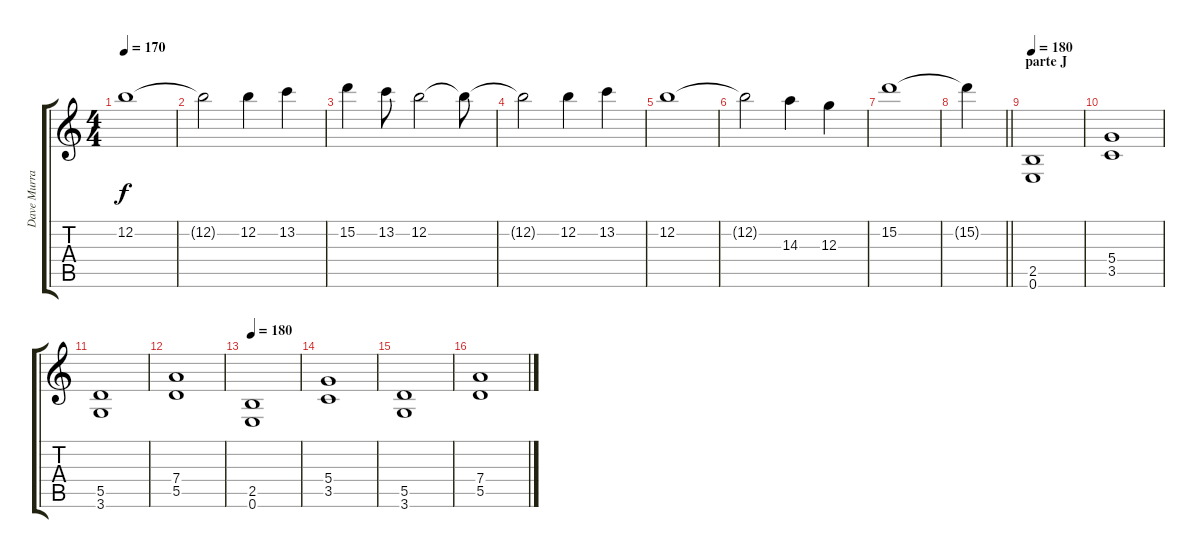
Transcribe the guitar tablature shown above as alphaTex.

\track ("Dave Murray" "Dave Murra") {instrument distortionguitar}
\staff {score tabs}
\tuning (E4 B3 G3 D3 A2 E2) {hide}
\ts (4 4)
\tempo 170
\clef g2
\ks c
12.2.1{dy f} |
12.2{t}.2 12.2.4 13.2.4 |
15.2.4 13.2.8 12.2.2 12.2{t}.8 |
12.2{t}.2 12.2.4 13.2.4 |
12.2.1 |
12.2{t}.2 14.3.4 12.3.4 |
15.2.1 |
\barLineRight lightlight
15.2{t}.4 |
\section ("" "parte J")
\tempo 180
(2.5 0.6).1{instrument pad2warm} |
(5.4 3.5).1 |
(5.5 3.6).1 |
(7.4 5.5).1 |
\tempo 180
(2.5 0.6).1 |
(5.4 3.5).1 |
(5.5 3.6).1 |
(7.4 5.5).1
